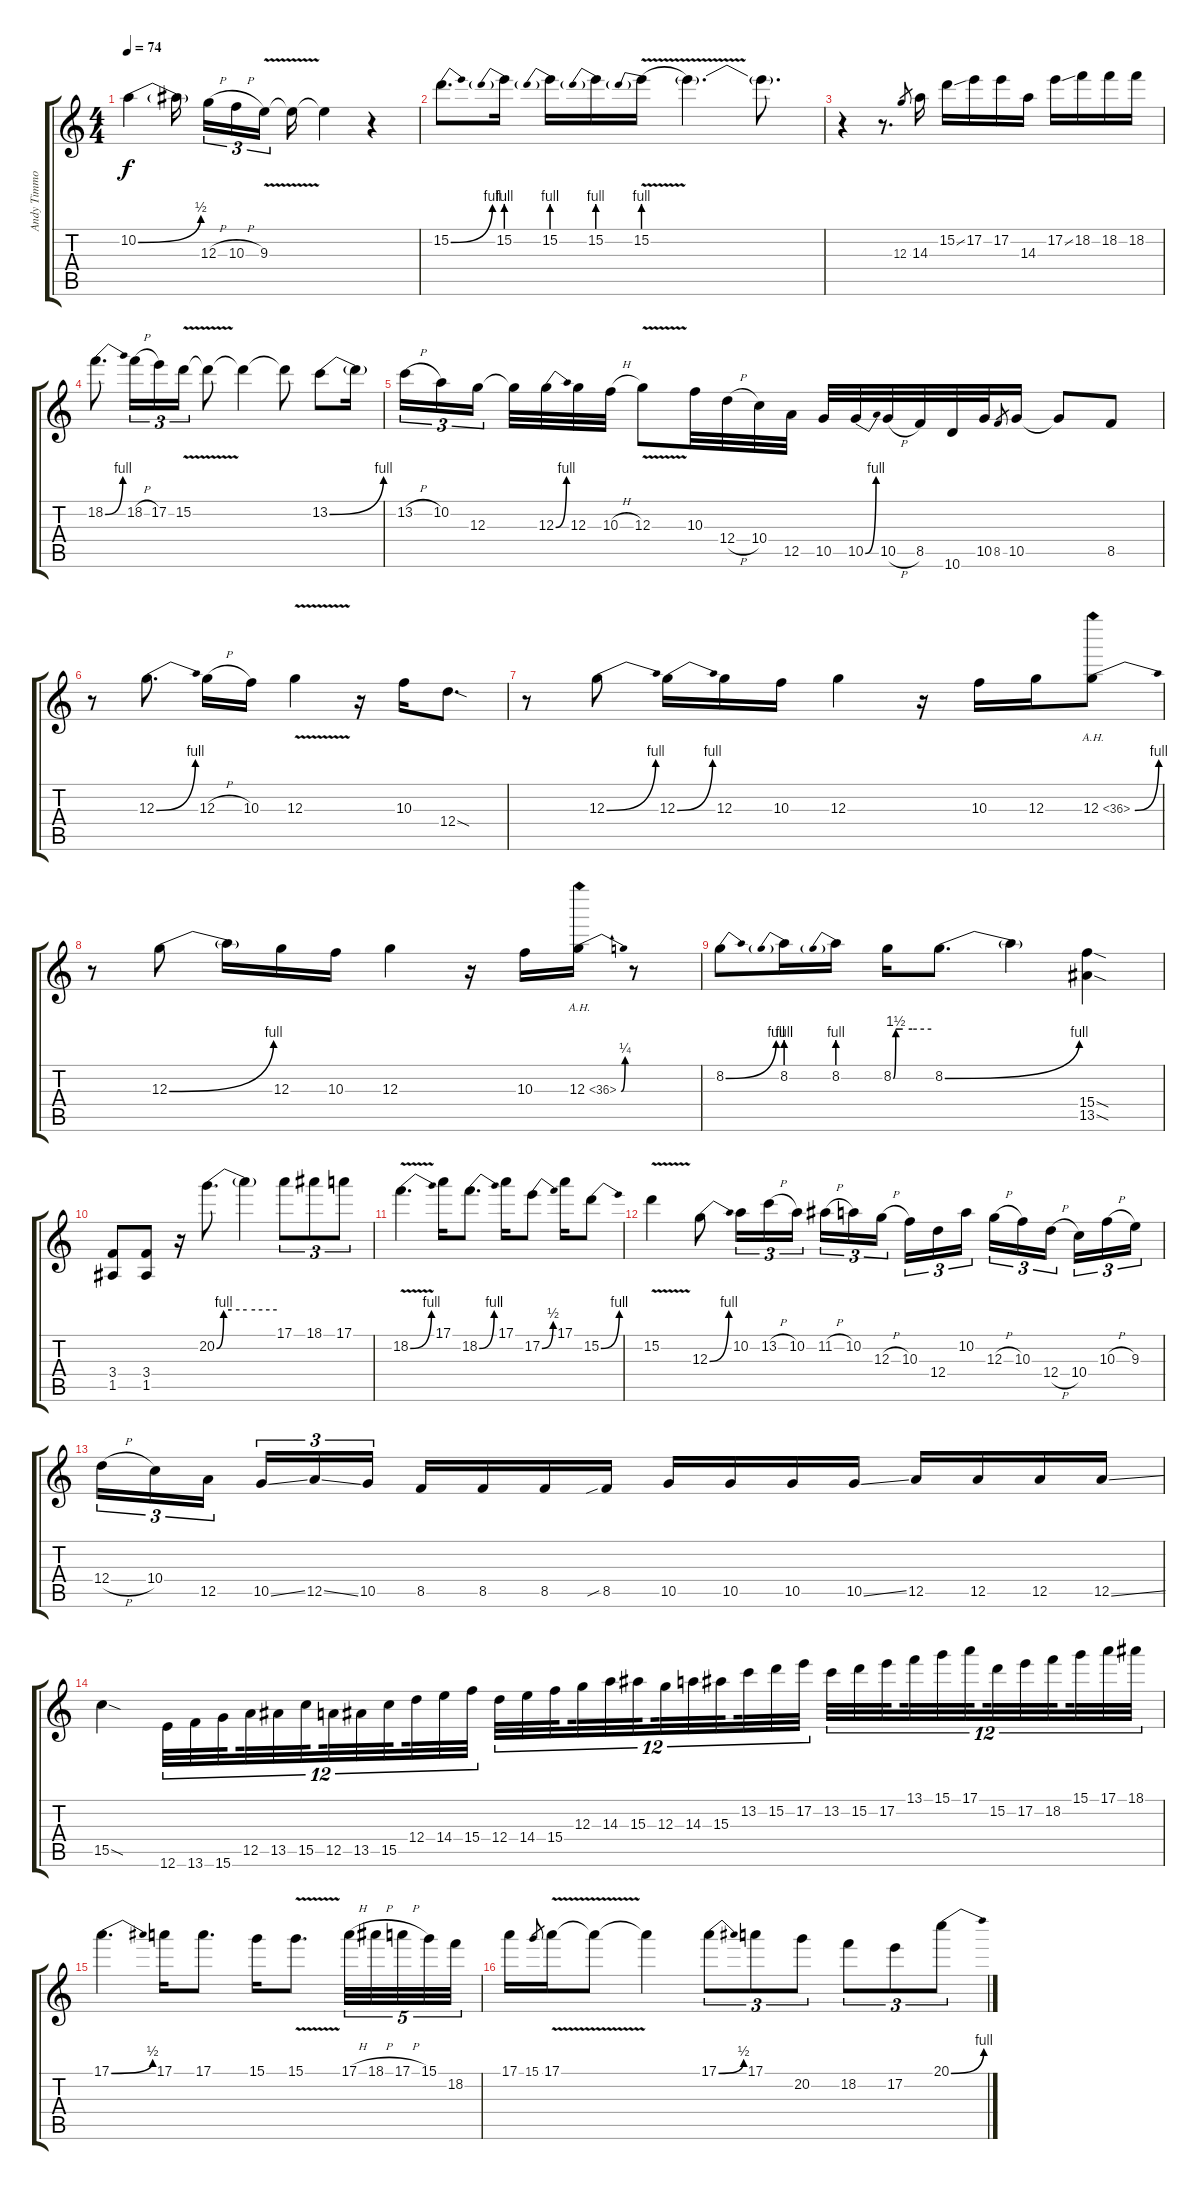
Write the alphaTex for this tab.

\track ("Andy Timmons" "Andy Timmo") {instrument distortionguitar}
\staff {score tabs}
\tuning (E4 B3 G3 D3 A2 E2) {hide}
\ts (4 4)
\tempo 74
\clef g2
\ks c
10.2{be (bend 0 0 60 2)}.4{dy f} 10.2{t}.16{beam splitsecondary} 12.3{h}.16{tu (3 2)} 10.3{h}.16{tu (3 2)} 9.3{v}.16{tu (3 2) beam splitsecondary} 9.3{t}.16 9.3{t}.4 r.4 |
15.2{be (bend 0 0 60 4)}.8{d} 15.2{be (prebend 0 4 60 4)}.16 15.2{be (prebend 0 4 60 4)}.16 15.2{be (prebend 0 4 60 4)}.16 15.2{be (prebend 0 4 60 4) v}.16 15.2{t}.4{d} 15.2{t}.8{d} |
r.4 r.8{d} 12.3.8{gr} 14.3.16 15.2{ss}.16 17.2.16 17.2.16 14.3.16 17.2{ss}.16 18.2.16 18.2.16 18.2.16 |
18.2{be (bend 0 0 60 4)}.8{d} 18.2{h}.16{tu (3 2)} 17.2.16{tu (3 2)} 15.2{v}.16{tu (3 2)} 15.2{t}.8 15.2{t}.4 15.2{t}.8 13.2{be (bend 0 0 60 4)}.8 13.2{t}.16 |
13.2{h}.16{tu (3 2)} 10.2.16{tu (3 2)} 12.3.16{tu (3 2) beam splitsecondary} 12.3{t}.32 12.3{be (bend 0 0 60 4)}.32 12.3.32 10.3{h}.32 12.3{v}.8 10.3.32 12.4{h}.32 10.4.32 12.5.32 10.5.32 10.5{be (bend 0 0 60 4)}.32 10.5{h}.32 8.5.32 10.6.32 10.5.32 8.5.8{gr} 10.5.16 10.5{t}.8 8.5.8 |
r.8 12.3{be (bend 0 0 60 4)}.8{d} 12.3{h}.16 10.3.16 12.3{v}.4 r.16 10.3.16 12.4{sod}.8{d} |
r.8 12.3{be (bend 0 0 60 4)}.8 12.3{be (bend 0 0 60 4)}.16 12.3.16 10.3.16 12.3.4 r.16 10.3.16 12.3.16 12.3{be (bend 0 0 60 4) ah 24}.8 |
r.8 12.3{be (bend 0 0 60 4)}.8 12.3{t}.16 12.3.16 10.3.16 12.3.4 r.16 10.3.16 12.3{be (bend 0 0 60 1) ah 24}.16 r.8 |
8.2{be (bend 0 0 60 4)}.8 8.2{be (prebend 0 4 60 4)}.16 8.2{be (prebend 0 4 60 4)}.16 8.2{be (custom 0 0 4 6 15 6 30 6 60 6)}.16 8.2{be (bend 0 0 60 4)}.8{d} 8.2{t}.4 (15.4{sod} 13.5{sod}).4 |
(3.4 1.5).8 (3.4 1.5).8 r.16 20.2{be (custom 0 0 7 4 15 4 30 4 60 4)}.8{d} 20.2{t}.4 17.1.8{tu (3 2)} 18.1.8{tu (3 2)} 17.1.8{tu (3 2)} |
18.2{be (bend 0 0 60 4) v}.4{d} 17.1.16 18.2{be (bend 0 0 60 4)}.8{d} 17.1.16 17.2{be (bend 0 0 60 2)}.8 17.1.16 15.2{be (bend 0 0 60 4)}.8 |
15.2{v}.4 12.3{be (bend 0 0 60 4)}.8 10.2.16{tu (3 2)} 13.2{h}.16{tu (3 2)} 10.2.16{tu (3 2)} 11.2{h}.16{tu (3 2)} 10.2.16{tu (3 2)} 12.3{h}.16{tu (3 2) beam splitsecondary} 10.3.16{tu (3 2)} 12.4.16{tu (3 2)} 10.2.16{tu (3 2)} 12.3{h}.16{tu (3 2)} 10.3.16{tu (3 2)} 12.4{h}.16{tu (3 2) beam splitsecondary} 10.4.16{tu (3 2)} 10.3{h}.16{tu (3 2)} 9.3.16{tu (3 2)} |
12.4{h}.16{tu (3 2)} 10.4.16{tu (3 2)} 12.5.16{tu (3 2) beam splitsecondary} 10.5{ss}.16{tu (3 2)} 12.5{ss}.16{tu (3 2)} 10.5.16{tu (3 2)} 8.5.16 8.5.16 8.5.16 8.5{sib}.16 10.5.16 10.5.16 10.5.16 10.5{ss}.16 12.5.16 12.5.16 12.5.16 12.5{ss}.16 |
15.5{sod}.4 12.6.32{tu (12 8)} 13.6.32{tu (12 8)} 15.6.32{tu (12 8) beam splitsecondary} 12.5.32{tu (12 8)} 13.5.32{tu (12 8)} 15.5.32{tu (12 8) beam splitsecondary} 12.5.32{tu (12 8)} 13.5.32{tu (12 8)} 15.5.32{tu (12 8) beam splitsecondary} 12.4.32{tu (12 8)} 14.4.32{tu (12 8)} 15.4.32{tu (12 8)} 12.4.32{tu (12 8)} 14.4.32{tu (12 8)} 15.4.32{tu (12 8) beam splitsecondary} 12.3.32{tu (12 8)} 14.3.32{tu (12 8)} 15.3.32{tu (12 8) beam splitsecondary} 12.3.32{tu (12 8)} 14.3.32{tu (12 8)} 15.3.32{tu (12 8) beam splitsecondary} 13.2.32{tu (12 8)} 15.2.32{tu (12 8)} 17.2.32{tu (12 8)} 13.2.32{tu (12 8)} 15.2.32{tu (12 8)} 17.2.32{tu (12 8) beam splitsecondary} 13.1.32{tu (12 8)} 15.1.32{tu (12 8)} 17.1.32{tu (12 8) beam splitsecondary} 15.2.32{tu (12 8)} 17.2.32{tu (12 8)} 18.2.32{tu (12 8) beam splitsecondary} 15.1.32{tu (12 8)} 17.1.32{tu (12 8)} 18.1.32{tu (12 8)} |
17.1{be (bend 0 0 60 2)}.4{d} 17.1.16 17.1.8{d} 15.1.16 15.1{v}.8{d} 17.1{h}.32{tu (5 4)} 18.1{h}.32{tu (5 4)} 17.1{h}.32{tu (5 4)} 15.1.32{tu (5 4)} 18.2.32{tu (5 4)} |
17.1.16 15.1.8{gr} 17.1{v}.16 17.1{t}.8 17.1{t}.4 17.1{be (bend 0 0 60 2)}.8{tu (3 2)} 17.1.8{tu (3 2)} 20.2.8{tu (3 2)} 18.2.8{tu (3 2)} 17.2.8{tu (3 2)} 20.1{be (bend 0 0 60 4)}.8{tu (3 2)}
